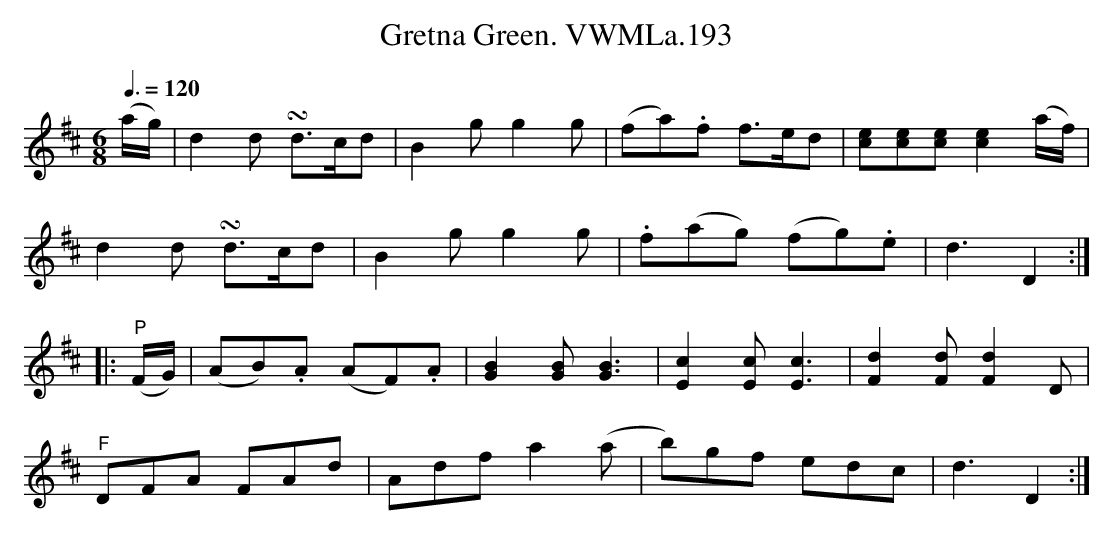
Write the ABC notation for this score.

X:1
T:Gretna Green. VWMLa.193
M:6/8
L:1/8
Q:3/8=120
K:D
(a/g/)|d2d !turn!d>cd|B2g g2g|\
(fa).f f>ed|[ce][ce][ce] [c2e2](a/f/)|
d2d !turn!d>cd|B2g g2g|.f(ag) (fg).e|d3 D2:|
|:"P"(F/G/)|(AB).A (AF).A|[G2B2][GB] [G3B3]|\
[E2c2][Ec] [E3c3]|[F2d2][Fd] [F2d2]D|
"^F"DFA FAd|Adf a2(a|b)gf edc|d3 D2:|
